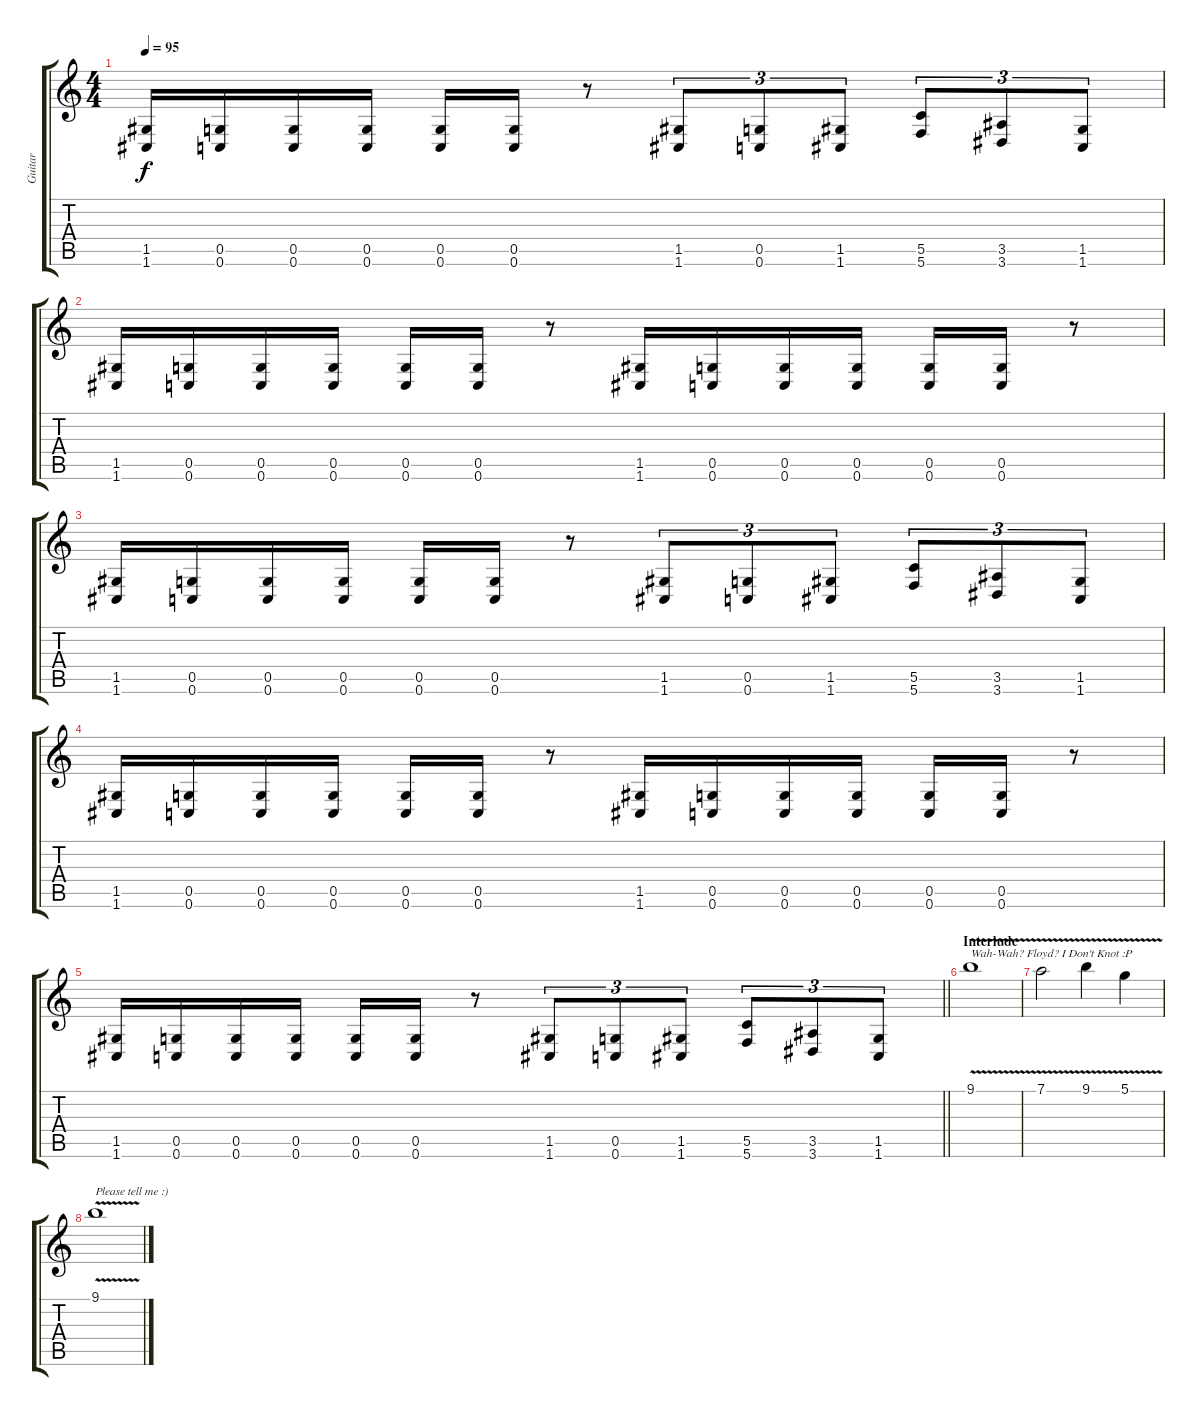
\track ("Guitar" "Guitar") {instrument distortionguitar}
\staff {score tabs}
\tuning (D4 A3 F3 C3 G2 C2) {hide}
\ts (4 4)
\tempo 95
\clef g2
\ks c
(1.5 1.6).16{dy f} (0.5 0.6).16 (0.5 0.6).16 (0.5 0.6).16 (0.5 0.6).16 (0.5 0.6).16 r.8 (1.5 1.6).8{tu (3 2)} (0.5 0.6).8{tu (3 2)} (1.5 1.6).8{tu (3 2)} (5.5 5.6).8{tu (3 2)} (3.5 3.6).8{tu (3 2)} (1.5 1.6).8{tu (3 2)} |
(1.5 1.6).16 (0.5 0.6).16 (0.5 0.6).16 (0.5 0.6).16 (0.5 0.6).16 (0.5 0.6).16 r.8 (1.5 1.6).16 (0.5 0.6).16 (0.5 0.6).16 (0.5 0.6).16 (0.5 0.6).16 (0.5 0.6).16 r.8 |
(1.5 1.6).16 (0.5 0.6).16 (0.5 0.6).16 (0.5 0.6).16 (0.5 0.6).16 (0.5 0.6).16 r.8 (1.5 1.6).8{tu (3 2)} (0.5 0.6).8{tu (3 2)} (1.5 1.6).8{tu (3 2)} (5.5 5.6).8{tu (3 2)} (3.5 3.6).8{tu (3 2)} (1.5 1.6).8{tu (3 2)} |
(1.5 1.6).16 (0.5 0.6).16 (0.5 0.6).16 (0.5 0.6).16 (0.5 0.6).16 (0.5 0.6).16 r.8 (1.5 1.6).16 (0.5 0.6).16 (0.5 0.6).16 (0.5 0.6).16 (0.5 0.6).16 (0.5 0.6).16 r.8 |
\barLineRight lightlight
(1.5 1.6).16 (0.5 0.6).16 (0.5 0.6).16 (0.5 0.6).16 (0.5 0.6).16 (0.5 0.6).16 r.8 (1.5 1.6).8{tu (3 2)} (0.5 0.6).8{tu (3 2)} (1.5 1.6).8{tu (3 2)} (5.5 5.6).8{tu (3 2)} (3.5 3.6).8{tu (3 2)} (1.5 1.6).8{tu (3 2)} |
\section ("" "Interlude")
9.1{v}.1{txt "Wah-Wah? Floyd? I Don't Knot :P" instrument guitarharmonics} |
7.1{v}.2 9.1{v}.4 5.1{v}.4 |
9.1{v}.1{txt "Please tell me :)"}
